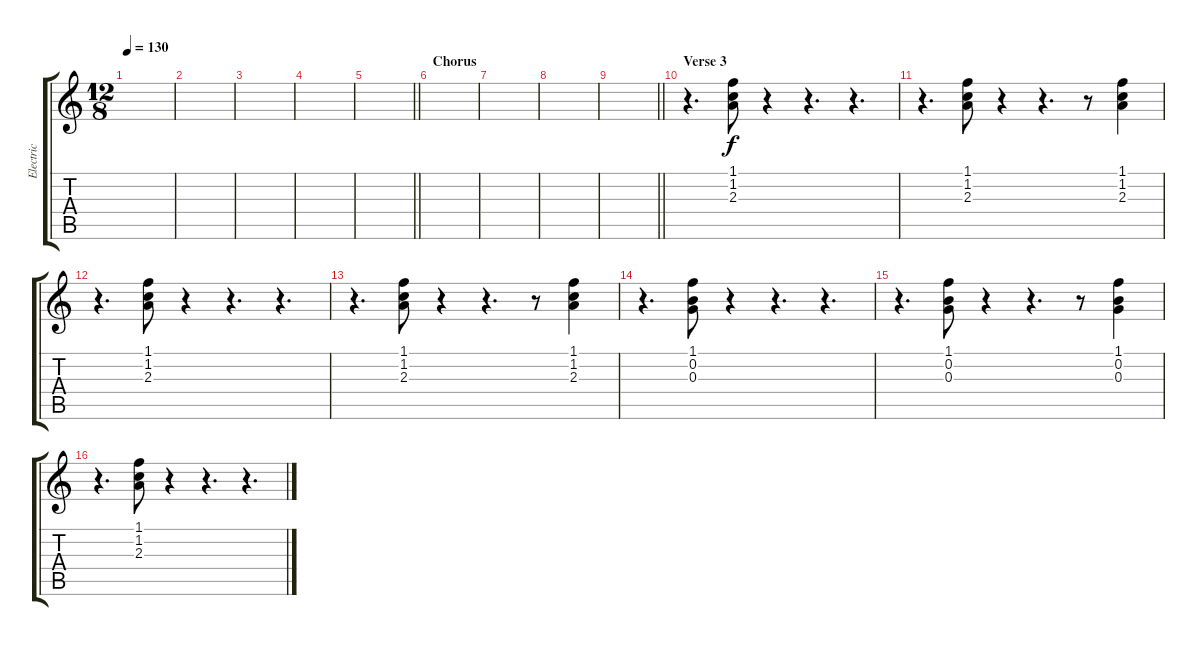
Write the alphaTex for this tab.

\track ("Electric" "Electric") {instrument distortionguitar}
\staff {score tabs}
\tuning (E4 B3 G3 D3 A2 E2) {hide}
\ts (12 8)
\tempo 130
\clef g2
\ks c
|
|
|
|
\barLineRight lightlight
|
\section ("" "Chorus")
|
|
|
\barLineRight lightlight
|
\section ("" "Verse 3")
r.4{d} (1.1 1.2 2.3).8 r.4 r.4{d} r.4{d} |
r.4{d} (1.1 1.2 2.3).8 r.4 r.4{d} r.8 (1.1 1.2 2.3).4 |
r.4{d} (1.1 1.2 2.3).8 r.4 r.4{d} r.4{d} |
r.4{d} (1.1 1.2 2.3).8 r.4 r.4{d} r.8 (1.1 1.2 2.3).4 |
r.4{d} (1.1 0.2 0.3).8 r.4 r.4{d} r.4{d} |
r.4{d} (1.1 0.2 0.3).8 r.4 r.4{d} r.8 (1.1 0.2 0.3).4 |
r.4{d} (1.1 1.2 2.3).8 r.4 r.4{d} r.4{d}
